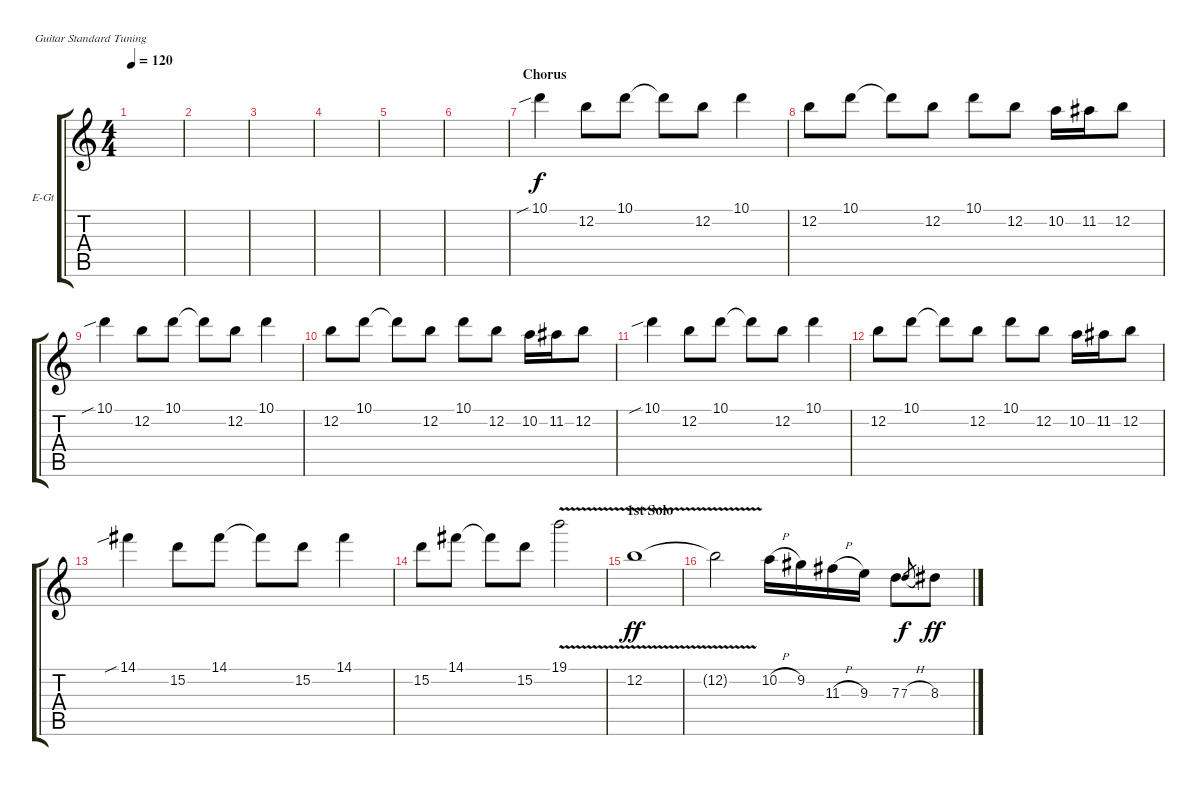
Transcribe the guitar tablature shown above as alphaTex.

\defaultSystemsLayout 4
\bracketExtendMode groupsimilarinstruments
\firstSystemTrackNameOrientation horizontal
\otherSystemsTrackNameOrientation horizontal
\track ("Lead Guitar" "E-Gt") {instrument distortionguitar}
\staff {score tabs}
\tuning (E4 B3 G3 D3 A2 E2)
\ts (4 4)
\tempo 120
\clef g2
\ks c
|
|
|
|
|
|
\section ("" "Chorus")
10.1{sib}.4 12.2.8 10.1.8 10.1{t}.8 12.2.8 10.1.4 |
12.2.8 10.1.8 10.1{t}.8 12.2.8 10.1.8 12.2.8 10.2.16 11.2.16 12.2.8 |
10.1{sib}.4 12.2.8 10.1.8 10.1{t}.8 12.2.8 10.1.4 |
12.2.8 10.1.8 10.1{t}.8 12.2.8 10.1.8 12.2.8 10.2.16 11.2.16 12.2.8 |
10.1{sib}.4 12.2.8 10.1.8 10.1{t}.8 12.2.8 10.1.4 |
12.2.8 10.1.8 10.1{t}.8 12.2.8 10.1.8 12.2.8 10.2.16 11.2.16 12.2.8 |
14.1{sib}.4 15.2.8 14.1.8 14.1{t}.8 15.2.8 14.1.4 |
15.2.8{dy f} 14.1.8 14.1{t}.8 15.2.8 19.1{v}.2 |
\section ("" "1st Solo ")
12.2{v}.1{dy ff} |
12.2{v t}.2 10.2{h}.16 9.2.16 11.3{h}.16 9.3.16 7.3.8 7.3{h}.8{gr dy f} 8.3.8{dy ff}
